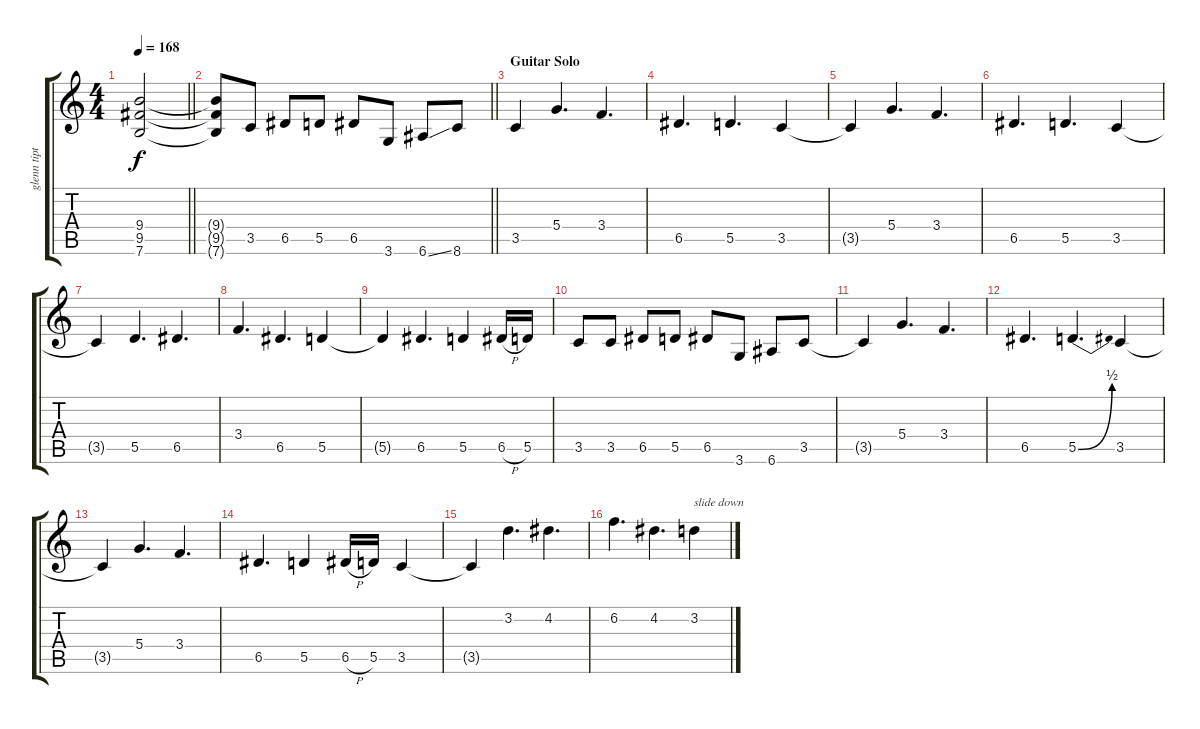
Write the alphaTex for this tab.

\track ("glenn tipton" "glenn tipt") {instrument overdrivenguitar}
\staff {score tabs}
\tuning (E4 B3 G3 D3 A2 E2) {hide}
\ts (4 4)
\tempo 168
\clef g2
\barLineRight lightlight
\ks c
(9.4{t} 9.5{t} 7.6{t}).2{dy f} |
\barLineRight lightlight
(9.4{t} 9.5{t} 7.6{t}).8 3.5.8 6.5.8 5.5.8 6.5.8 3.6.8 6.6{ss}.8 8.6.8 |
\section ("" "Guitar Solo")
3.5.4 5.4.4{d} 3.4.4{d} |
6.5.4{d} 5.5.4{d} 3.5.4 |
3.5{t}.4 5.4.4{d} 3.4.4{d} |
6.5.4{d} 5.5.4{d} 3.5.4 |
3.5{t}.4 5.5.4{d} 6.5.4{d} |
3.4.4{d} 6.5.4{d} 5.5.4 |
5.5{t}.4 6.5.4{d} 5.5.4 6.5{h}.16 5.5.16 |
3.5.8 3.5.8 6.5.8 5.5.8 6.5.8 3.6.8 6.6.8 3.5.8 |
3.5{t}.4 5.4.4{d} 3.4.4{d} |
6.5.4{d} 5.5{be (bend 0 0 60 2)}.4{d} 3.5.4 |
3.5{t}.4 5.4.4{d} 3.4.4{d} |
6.5.4{d} 5.5.4 6.5{h}.16 5.5.16 3.5.4 |
3.5{t}.4 3.2.4{d} 4.2.4{d} |
6.2.4{d} 4.2.4{d} 3.2.4{txt "slide down"}
